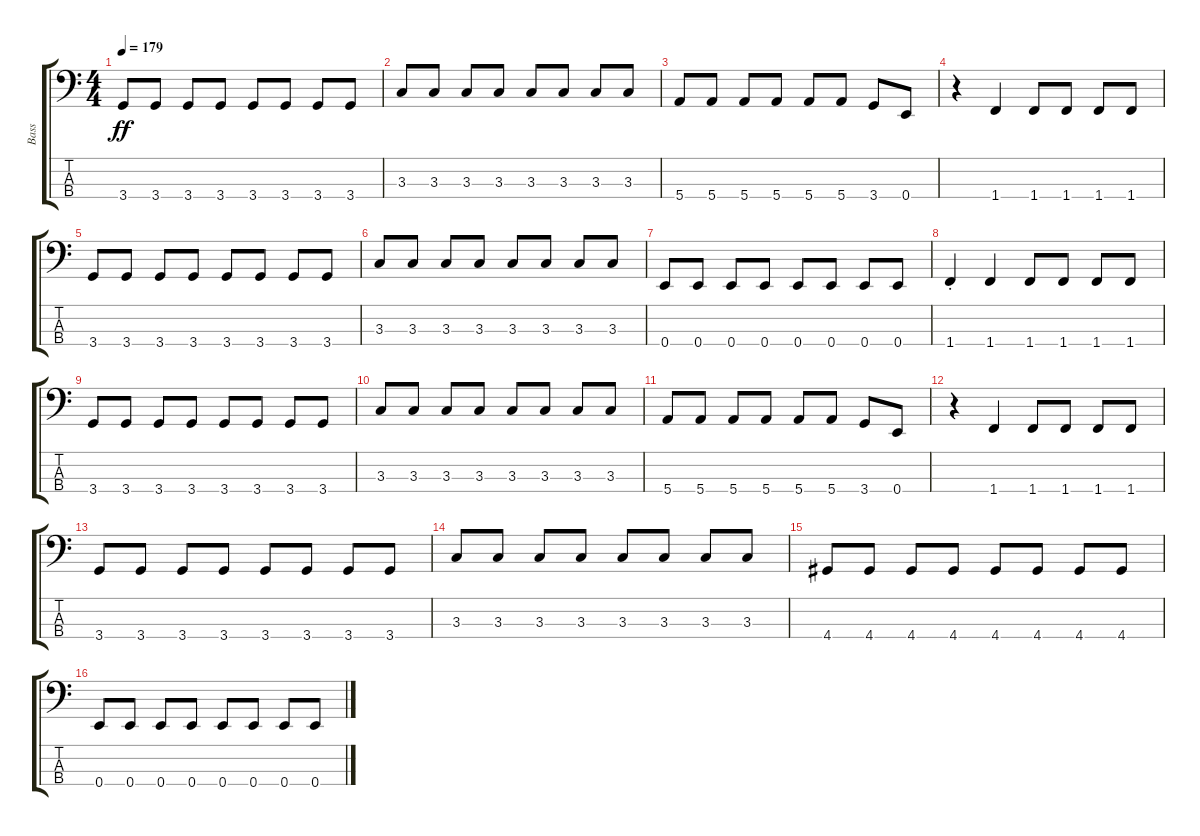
\track ("Bass" "Bass") {instrument electricbasspick}
\staff {score tabs}
\tuning (G2 D2 A1 E1) {hide}
\ts (4 4)
\tempo 179
\clef f4
\ks c
3.4.8{dy ff} 3.4.8 3.4.8 3.4.8 3.4.8 3.4.8 3.4.8 3.4.8 |
3.3.8 3.3.8 3.3.8 3.3.8 3.3.8 3.3.8 3.3.8 3.3.8 |
5.4.8 5.4.8 5.4.8 5.4.8 5.4.8 5.4.8 3.4.8 0.4.8 |
r.4 1.4.4 1.4.8 1.4.8 1.4.8 1.4.8 |
3.4.8 3.4.8 3.4.8 3.4.8 3.4.8 3.4.8 3.4.8 3.4.8 |
3.3.8 3.3.8 3.3.8 3.3.8 3.3.8 3.3.8 3.3.8 3.3.8 |
0.4.8 0.4.8 0.4.8 0.4.8 0.4.8 0.4.8 0.4.8 0.4.8 |
1.4{st}.4 1.4.4 1.4.8 1.4.8 1.4.8 1.4.8 |
3.4.8 3.4.8 3.4.8 3.4.8 3.4.8 3.4.8 3.4.8 3.4.8 |
3.3.8 3.3.8 3.3.8 3.3.8 3.3.8 3.3.8 3.3.8 3.3.8 |
5.4.8 5.4.8 5.4.8 5.4.8 5.4.8 5.4.8 3.4.8 0.4.8 |
r.4 1.4.4 1.4.8 1.4.8 1.4.8 1.4.8 |
3.4.8 3.4.8 3.4.8 3.4.8 3.4.8 3.4.8 3.4.8 3.4.8 |
3.3.8 3.3.8 3.3.8 3.3.8 3.3.8 3.3.8 3.3.8 3.3.8 |
4.4.8 4.4.8 4.4.8 4.4.8 4.4.8 4.4.8 4.4.8 4.4.8 |
0.4.8 0.4.8 0.4.8 0.4.8 0.4.8 0.4.8 0.4.8 0.4.8
